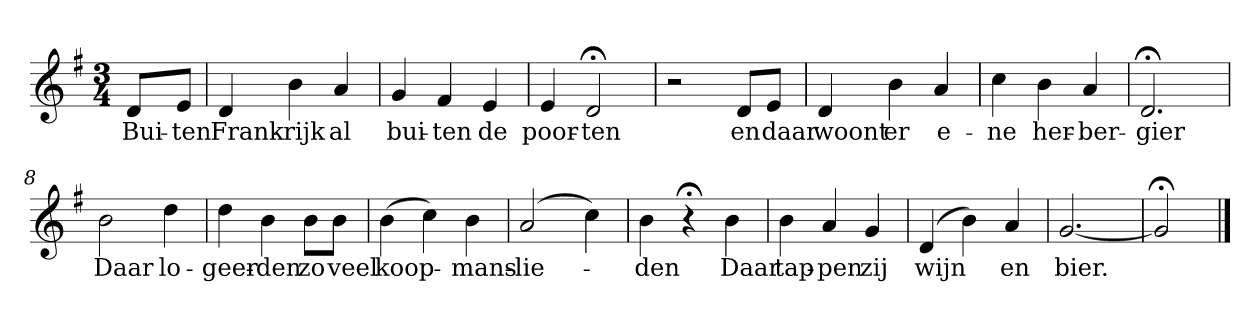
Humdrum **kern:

**kern	**text
*part1	*part1
*staff1	*staff1
*k[f#]	*
*G:	*
*M3/4	*
*MM108	*
=	=
8dL	Bui-
8eJ	-ten
=1	=1
4d	Frank-
4b	-rijk
4a	al
=2	=2
4g	bui-
4f#	-ten
4e	de
=3	=3
4e	poor-
2d;<	-ten
=4	=4
2r	.
8dL	en
8eJ	daar
=5	=5
4d	woont
4b	er
4a	e-
=6	=6
4cc	-ne
4b	her-
4a	-ber-
=7	=7
2.d;<	-gier
=8	=8
2b	Daar
4dd	lo-
=9	=9
4dd	-geer-
4b	-den
8bL	zo
8bJ	veel
=10	=10
(4b	koop-
4cc)	.
4b	-mans-
=11	=11
(2a	-lie-
4cc)	.
=12	=12
4b	-den
4r;<	.
4b	Daar
=13	=13
4b	tap-
4a	-pen
4g	zij
=14	=14
(4d	wijn
4b)	.
4a	en
=15	=15
[2.g	bier.
=16	=16
2g;<]	.
==	==
*-	*-
